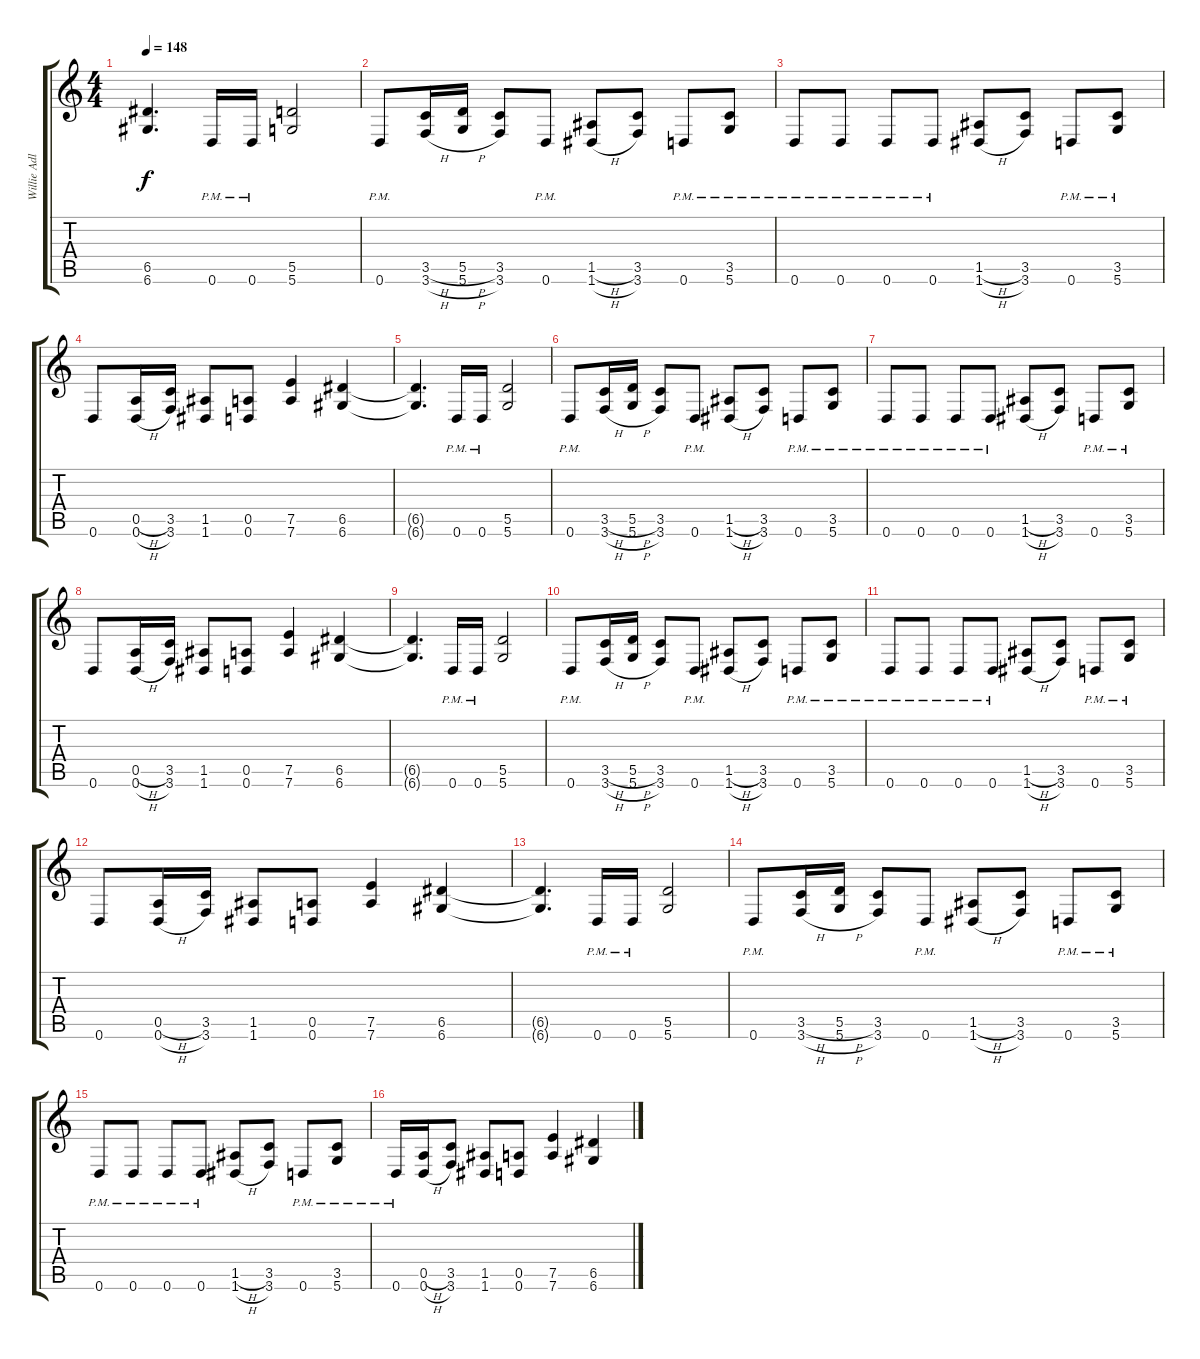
\track ("Willie Adler (Lead)" "Willie Adl") {instrument distortionguitar}
\staff {score tabs}
\tuning (E4 B3 G3 D3 A2 D2) {hide}
\ts (4 4)
\tempo 148
\clef g2
\ks c
(6.5{t} 6.6{t}).4{d dy f} 0.6{pm}.16 0.6{pm}.16 (5.5 5.6).2 |
0.6{pm}.8 (3.5{h} 3.6{h}).16 (5.5{h} 5.6{h}).16 (3.5 3.6).8 0.6{pm}.8 (1.5{h} 1.6{h}).8 (3.5 3.6).8 0.6{pm}.8 (3.5{pm} 5.6{pm}).8 |
0.6{pm}.8 0.6{pm}.8 0.6{pm}.8 0.6{pm}.8 (1.5{h} 1.6{h}).8 (3.5 3.6).8 0.6{pm}.8 (3.5{pm} 5.6{pm}).8 |
0.6.8 (0.5{h} 0.6{h}).16 (3.5 3.6).16 (1.5 1.6).8 (0.5 0.6).8 (7.5 7.6).4 (6.5 6.6).4 |
(6.5{t} 6.6{t}).4{d} 0.6{pm}.16 0.6{pm}.16 (5.5 5.6).2 |
0.6{pm}.8 (3.5{h} 3.6{h}).16 (5.5{h} 5.6{h}).16 (3.5 3.6).8 0.6{pm}.8 (1.5{h} 1.6{h}).8 (3.5 3.6).8 0.6{pm}.8 (3.5{pm} 5.6{pm}).8 |
0.6{pm}.8 0.6{pm}.8 0.6{pm}.8 0.6{pm}.8 (1.5{h} 1.6{h}).8 (3.5 3.6).8 0.6{pm}.8 (3.5{pm} 5.6{pm}).8 |
0.6.8 (0.5{h} 0.6{h}).16 (3.5 3.6).16 (1.5 1.6).8 (0.5 0.6).8 (7.5 7.6).4 (6.5 6.6).4 |
(6.5{t} 6.6{t}).4{d} 0.6{pm}.16 0.6{pm}.16 (5.5 5.6).2 |
0.6{pm}.8 (3.5{h} 3.6{h}).16 (5.5{h} 5.6{h}).16 (3.5 3.6).8 0.6{pm}.8 (1.5{h} 1.6{h}).8 (3.5 3.6).8 0.6{pm}.8 (3.5{pm} 5.6{pm}).8 |
0.6{pm}.8 0.6{pm}.8 0.6{pm}.8 0.6{pm}.8 (1.5{h} 1.6{h}).8 (3.5 3.6).8 0.6{pm}.8 (3.5{pm} 5.6{pm}).8 |
0.6.8 (0.5{h} 0.6{h}).16 (3.5 3.6).16 (1.5 1.6).8 (0.5 0.6).8 (7.5 7.6).4 (6.5 6.6).4 |
(6.5{t} 6.6{t}).4{d} 0.6{pm}.16 0.6{pm}.16 (5.5 5.6).2 |
0.6{pm}.8 (3.5{h} 3.6{h}).16 (5.5{h} 5.6{h}).16 (3.5 3.6).8 0.6{pm}.8 (1.5{h} 1.6{h}).8 (3.5 3.6).8 0.6{pm}.8 (3.5{pm} 5.6{pm}).8 |
0.6{pm}.8 0.6{pm}.8 0.6{pm}.8 0.6{pm}.8 (1.5{h} 1.6{h}).8 (3.5 3.6).8 0.6{pm}.8 (3.5{pm} 5.6{pm}).8 |
0.6{pm}.16 (0.5{h} 0.6{h}).16 (3.5 3.6).8 (1.5 1.6).8 (0.5 0.6).8 (7.5 7.6).4 (6.5 6.6).4
